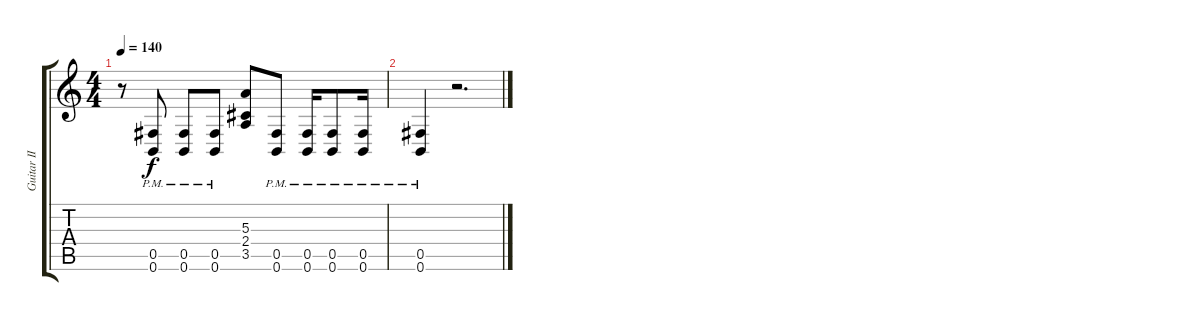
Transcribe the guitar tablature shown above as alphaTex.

\track ("Guitar II" "Guitar II") {instrument distortionguitar}
\staff {score tabs}
\tuning (Db4 Ab3 E3 B2 Gb2 B1) {hide}
\ts (4 4)
\tempo 140
\clef g2
\ks c
r.8{dy f} (0.5{pm} 0.6{pm}).8 (0.5{pm} 0.6{pm}).8 (0.5{pm} 0.6{pm}).8 (5.3 2.4 3.5).8 (0.5{pm} 0.6{pm}).8 (0.5{pm} 0.6{pm}).16 (0.5{pm} 0.6{pm}).8 (0.5{pm} 0.6{pm}).16 |
(0.5{pm} 0.6{pm}).4 r.2{d}
